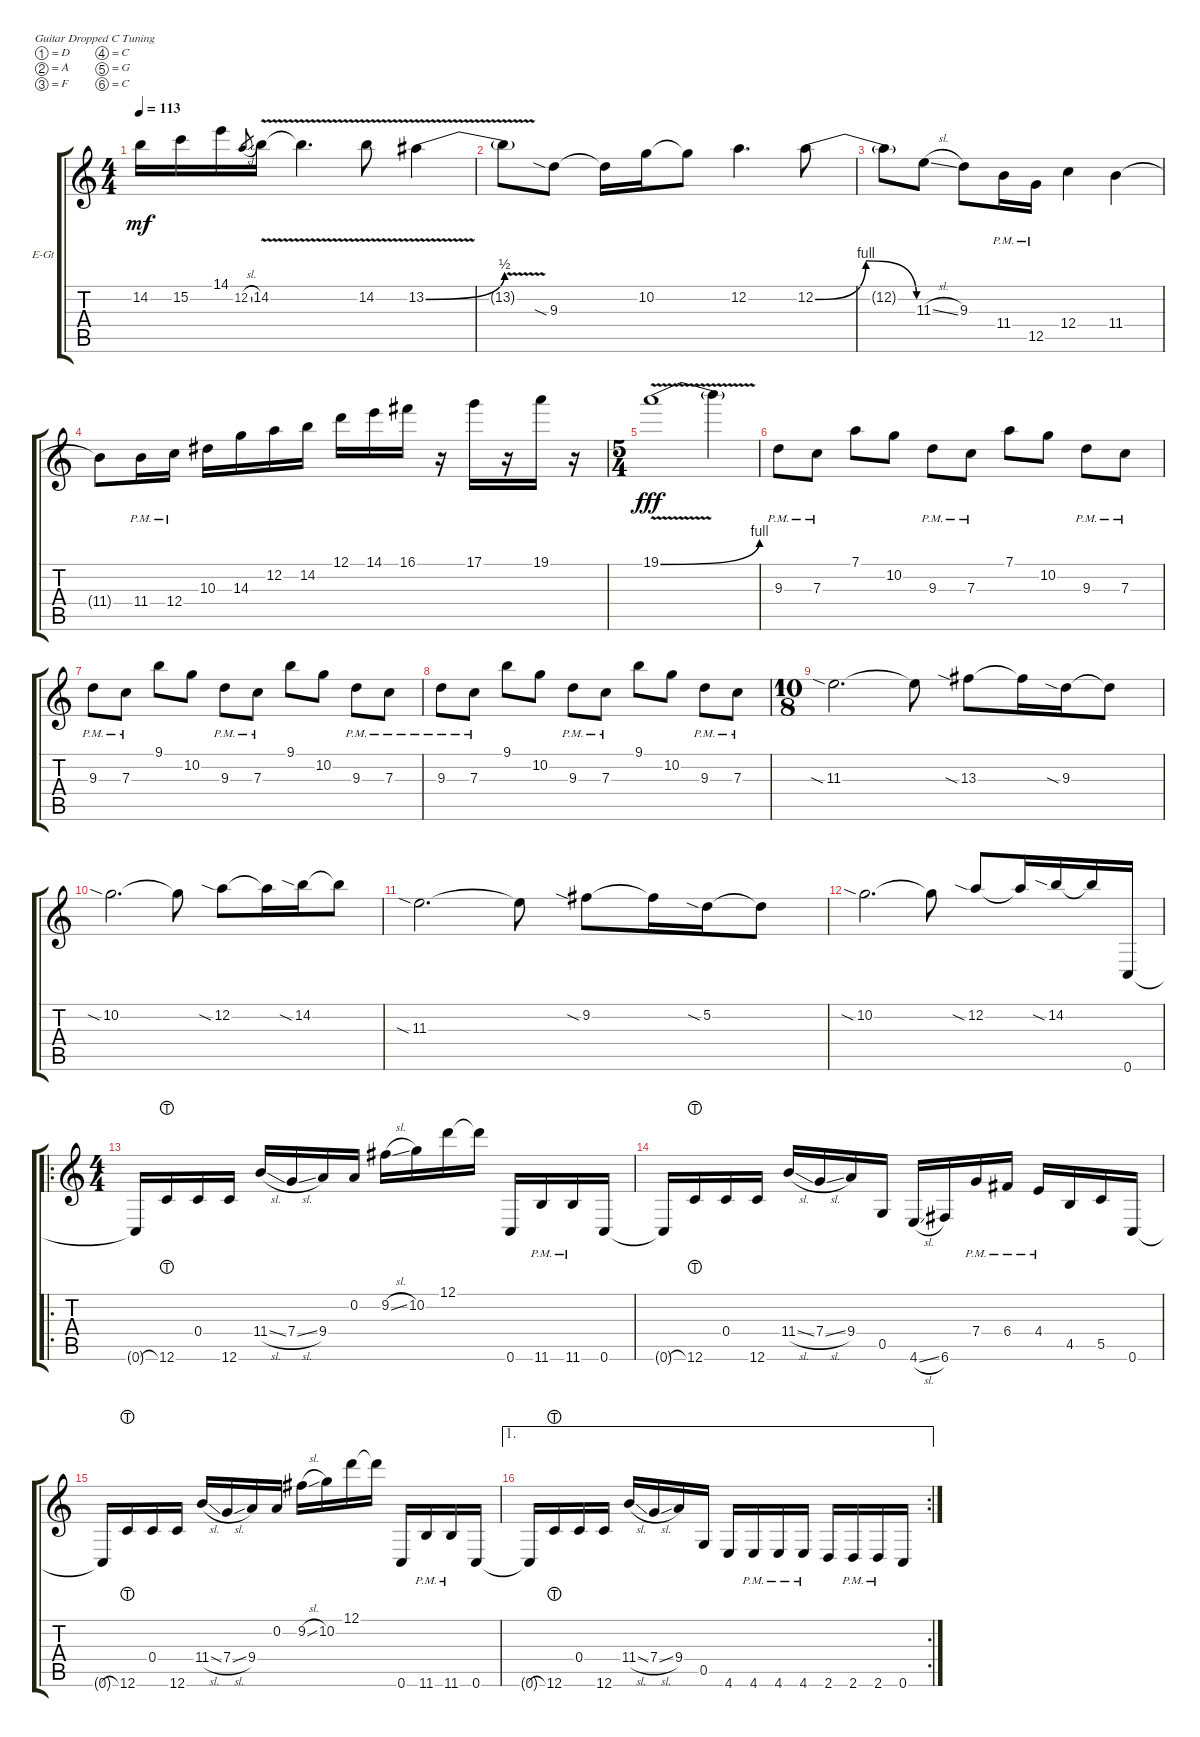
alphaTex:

\bracketExtendMode groupsimilarinstruments
\firstSystemTrackNameOrientation horizontal
\otherSystemsTrackNameOrientation horizontal
\track ("Electric Guitar" "E-Gt") {instrument distortionguitar}
\staff {score tabs}
\tuning (D4 A3 F3 C3 G2 C2)
\ts (4 4)
\tempo 113
\clef g2
\scale
0.432195
\ks c
14.2.16{dy mf} 15.2.16 14.1.16 12.2{sl}.8{gr} 14.2{v}.16 14.2{v t}.4{d} 14.2{v}.8 13.2{be (bend 0 0 59.4 2) v}.4 |
13.2{v t}.8 9.3{sia}.8 9.3{t}.16 10.2.16 10.2{t}.8 12.2.4{d} 12.2{be (bendrelease 0 0 10.2 4 20.4 4 30 0)}.8 |
12.2{t}.8 11.3{sl}.8 9.3.8 11.4{pm}.16 12.5{pm}.16 12.4.4 11.4.4 |
11.4{t}.8 11.4{pm}.16 12.4{pm}.16 10.3.16 14.3.16 12.2.16 14.2.16 12.1.16 14.1.16 16.1.16 r.16 17.1.16 r.16 19.1.16 r.16 |
\ts (5 4)
19.1{be (bend 0 0 19.2 4) v}.1{dy fff} 19.1{t}.4 |
9.3{pm}.8 7.3{pm}.8 7.1.8 10.2.8 9.3{pm}.8 7.3{pm}.8 7.1.8 10.2.8 9.3{pm}.8 7.3{pm}.8 |
9.3{pm}.8 7.3{pm}.8 9.1.8 10.2.8 9.3{pm}.8 7.3{pm}.8 9.1.8 10.2.8 9.3{pm}.8 7.3{pm}.8 |
9.3{pm}.8 7.3{pm}.8 9.1.8 10.2.8 9.3{pm}.8 7.3{pm}.8 9.1.8 10.2.8 9.3{pm}.8 7.3{pm}.8 |
\ts (10 8)
11.3{sia}.2{d} 11.3{t}.8 13.3{sia}.8 13.3{t}.16 9.3{sia}.16 9.3{t}.8 |
10.2{sia}.2{d} 10.2{t}.8 12.2{sia}.8 12.2{t}.16 14.2{sia}.16 14.2{t}.8 |
11.3{sia}.2{d} 11.3{t}.8 9.2{sia}.8 9.2{t}.16 5.2{sia}.16 5.2{t}.8 |
10.2{sia}.2{d} 10.2{t}.8 12.2{sia}.8 12.2{t}.16 14.2{sia}.16 14.2{t}.16 0.6.16 |
\ro
\ts (4 4)
0.6{t}.16 12.6{lht}.16 0.4.16 12.6.16 11.4{sl}.16 7.4{sl}.16 9.4.16 0.2.16 9.2{sl}.16 10.2.16 12.1.16 12.1{t}.16 0.6.16 11.6{pm}.16 11.6{pm}.16 0.6.16 |
0.6{t}.16 12.6{lht}.16 0.4.16 12.6.16 11.4{sl}.16 7.4{sl}.16 9.4.16 0.5.16 4.6{sl}.16 6.6.16 7.4{pm}.16 6.4{pm}.16 4.4{pm}.16 4.5.16 5.5.16 0.6.16 |
0.6{t}.16 12.6{lht}.16 0.4.16 12.6.16 11.4{sl}.16 7.4{sl}.16 9.4.16 0.2.16 9.2{sl}.16 10.2.16 12.1.16 12.1{t}.16 0.6.16 11.6{pm}.16 11.6{pm}.16 0.6.16 |
\ae 1
\rc 2
0.6{t}.16 12.6{lht}.16 0.4.16 12.6.16 11.4{sl}.16 7.4{sl}.16 9.4.16 0.5.16 4.6.16 4.6{pm}.16 4.6{pm}.16 4.6{pm}.16 2.6.16 2.6{pm}.16 2.6{pm}.16 0.6.16
